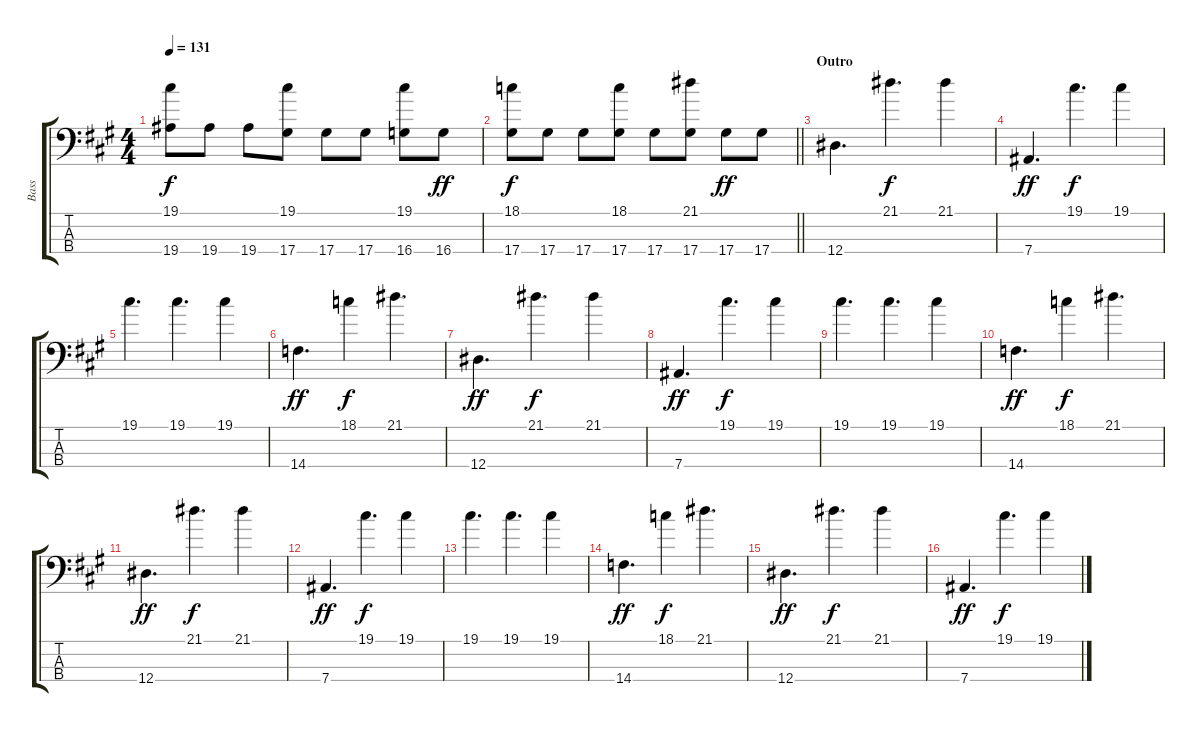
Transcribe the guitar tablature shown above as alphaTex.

\track ("Bass" "Bass") {instrument electricbassfinger}
\staff {score tabs}
\tuning (Gb2 Db2 Ab1 Eb1) {hide}
\ts (4 4)
\tempo 131
\clef f4
\ks a
(19.1 19.4).8{dy f} 19.4.8 19.4.8 (19.1 17.4).8 17.4.8 17.4.8 (19.1 16.4).8 16.4.8{dy ff} |
\barLineRight lightlight
(18.1 17.4).8{dy f} 17.4.8 17.4.8 (18.1 17.4).8 17.4.8 (21.1 17.4).8 17.4.8{dy ff} 17.4.8 |
\section ("" "Outro")
12.4.4{d} 21.1.4{d dy f} 21.1.4 |
7.4.4{d dy ff} 19.1.4{d dy f} 19.1.4 |
19.1.4{d} 19.1.4{d} 19.1.4 |
14.4.4{d dy ff} 18.1.4{dy f} 21.1.4{d} |
12.4.4{d dy ff} 21.1.4{d dy f} 21.1.4 |
7.4.4{d dy ff} 19.1.4{d dy f} 19.1.4 |
19.1.4{d} 19.1.4{d} 19.1.4 |
14.4.4{d dy ff} 18.1.4{dy f} 21.1.4{d} |
12.4.4{d dy ff} 21.1.4{d dy f} 21.1.4 |
7.4.4{d dy ff} 19.1.4{d dy f} 19.1.4 |
19.1.4{d} 19.1.4{d} 19.1.4 |
14.4.4{d dy ff} 18.1.4{dy f} 21.1.4{d} |
12.4.4{d dy ff} 21.1.4{d dy f} 21.1.4 |
7.4.4{d dy ff} 19.1.4{d dy f} 19.1.4
